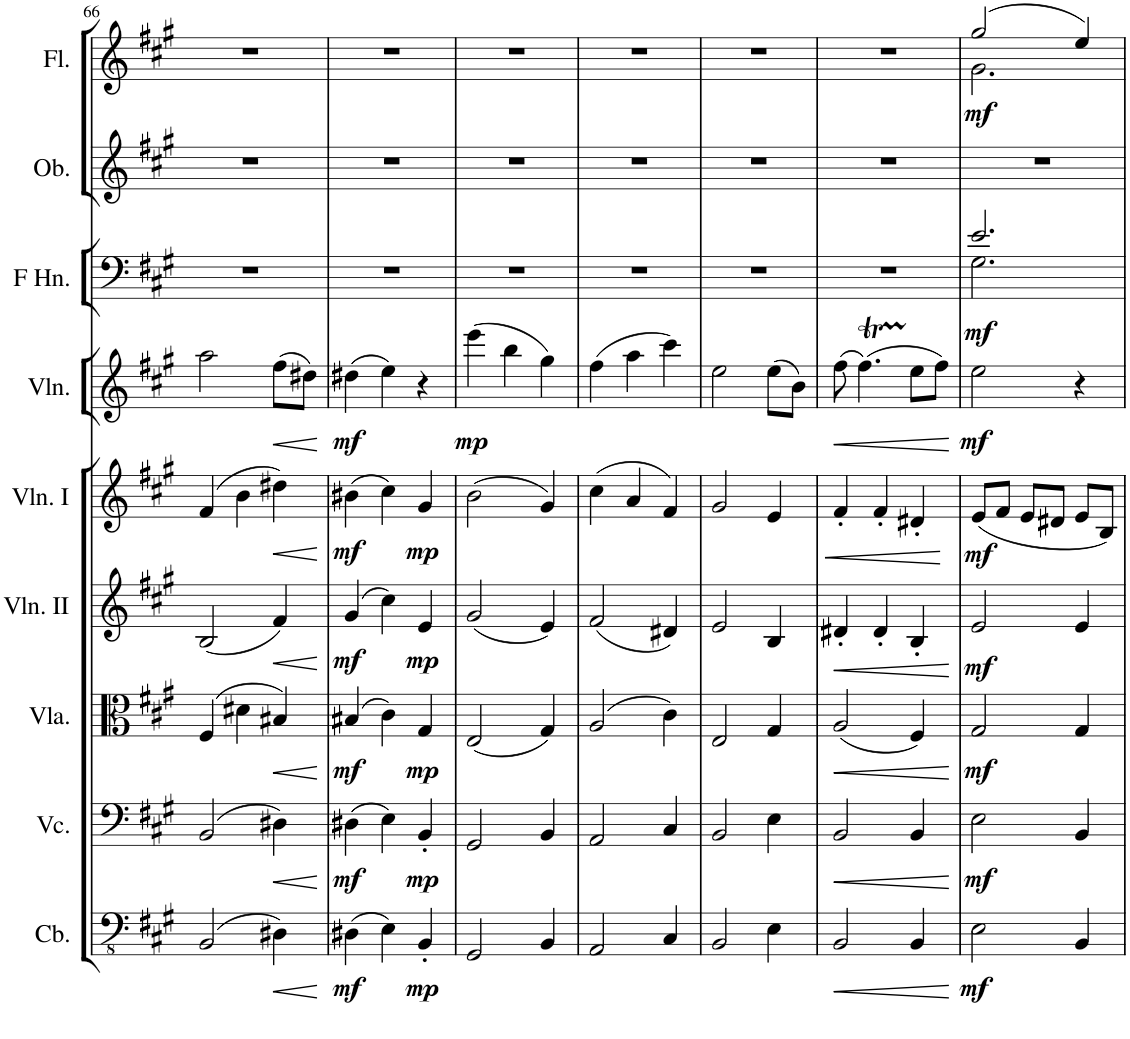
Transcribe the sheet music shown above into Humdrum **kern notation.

**kern	**dynam	**kern	**dynam	**kern	**dynam	**kern	**dynam	**kern	**dynam	**kern	**dynam	**kern	**dynam	**kern	**kern	**dynam
*part9	*part9	*part8	*part8	*part7	*part7	*part6	*part6	*part5	*part5	*part4	*part4	*part3	*part3	*part2	*part1	*part1
*staff9	*staff9	*staff8	*staff8	*staff7	*staff7	*staff6	*staff6	*staff5	*staff5	*staff4	*staff4	*staff3	*staff3	*staff2	*staff1	*staff1
*I"Contrabasses	*	*I"Violoncellos	*	*I"Violas	*	*I"Violins II	*	*I"Violins I	*	*I"Violin	*	*I"Horns in F	*	*I"Oboes	*I"Flutes	*
*I'Cb.	*	*I'Vc.	*	*I'Vla.	*	*I'Vln. II	*	*I'Vln. I	*	*I'Vln.	*	*	*	*I'Ob.	*I'Fl.	*
!!LO:PB:g=z
*clefFv4	*	*clefF4	*	*clefC3	*	*clefG2	*	*clefG2	*	*clefG2	*	*clefF4	*	*clefG2	*clefG2	*
*	*	*	*	*	*	*	*	*	*	*	*	*ITrd4c7	*	*	*	*
*k[f#c#g#]	*	*k[f#c#g#]	*	*k[f#c#g#]	*	*k[f#c#g#]	*	*k[f#c#g#]	*	*k[f#c#g#]	*	*k[f#c#g#]	*	*k[f#c#g#]	*k[f#c#g#]	*
*M3/4	*	*M3/4	*	*M3/4	*	*M3/4	*	*M3/4	*	*M3/4	*	*M3/4	*	*M3/4	*M3/4	*
=66	=66	=66	=66	=66	=66	=66	=66	=66	=66	=66	=66	=66	=66	=66	=66	=66
(2BBB/	.	(2BB/	.	(4F#/	.	(2B/	.	(4f#/	.	2aa\	.	2.r	.	2.r	2.r	.
.	.	.	.	4d#X\	.	.	.	4b\	.	.	.	.	.	.	.	.
!	!LO:HP:b	!	!LO:HP:b	!	!LO:HP:b	!	!LO:HP:b	!	!LO:HP:b	!	!LO:HP:b	!	!	!	!	!
4DD#X\)	<	4D#X\)	<	4B#X/)	<	4f#/)	<	4dd#X\)	<	(8ff#\L	<	.	.	.	.	.
.	.	.	.	.	.	.	.	.	.	8dd#X\J)	.	.	.	.	.	.
.	[	.	[	.	[	.	[	.	[	.	[	.	.	.	.	.
=67	=67	=67	=67	=67	=67	=67	=67	=67	=67	=67	=67	=67	=67	=67	=67	=67
!	!LO:DY:b	!	!LO:DY:b	!	!LO:DY:b	!	!LO:DY:b	!	!LO:DY:b	!	!LO:DY:b	!	!	!	!	!
(4DD#X\	mf	(4D#X\	mf	(4B#X/	mf	(4g#/	mf	(4b#X\	mf	(4dd#X\	mf	2.r	.	2.r	2.r	.
4EE\)	.	4E\)	.	4c#\)	.	4cc#\)	.	4cc#\)	.	4ee\)	.	.	.	.	.	.
!	!LO:DY:b	!	!LO:DY:b	!	!LO:DY:b	!	!LO:DY:b	!	!LO:DY:b	!	!	!	!	!	!	!
4BBB'/	mp	4BB'/	mp	4G#/	mp	4e/	mp	4g#/	mp	4r	.	.	.	.	.	.
=68	=68	=68	=68	=68	=68	=68	=68	=68	=68	=68	=68	=68	=68	=68	=68	=68
!	!	!	!	!	!	!	!	!	!	!	!LO:DY:b	!	!	!	!	!
2GGG#/	.	2GG#/	.	(2E/	.	(2g#/	.	(2b\	.	(4eee\	mp	2.r	.	2.r	2.r	.
.	.	.	.	.	.	.	.	.	.	4bb\	.	.	.	.	.	.
4BBB/	.	4BB/	.	4G#/)	.	4e/)	.	4g#/)	.	4gg#\)	.	.	.	.	.	.
=69	=69	=69	=69	=69	=69	=69	=69	=69	=69	=69	=69	=69	=69	=69	=69	=69
2AAA/	.	2AA/	.	(2A/	.	(2f#/	.	(4cc#\	.	(4ff#\	.	2.r	.	2.r	2.r	.
.	.	.	.	.	.	.	.	4a/	.	4aa\	.	.	.	.	.	.
4CC#/	.	4C#/	.	4c#\)	.	4d#X/)	.	4f#/)	.	4ccc#\)	.	.	.	.	.	.
=70	=70	=70	=70	=70	=70	=70	=70	=70	=70	=70	=70	=70	=70	=70	=70	=70
2BBB/	.	2BB/	.	2E/	.	2e/	.	2g#/	.	2ee\	.	2.r	.	2.r	2.r	.
4EE\	.	4E\	.	4G#/	.	4B/	.	4e/	.	(8ee\L	.	.	.	.	.	.
.	.	.	.	.	.	.	.	.	.	8b\J)	.	.	.	.	.	.
=71	=71	=71	=71	=71	=71	=71	=71	=71	=71	=71	=71	=71	=71	=71	=71	=71
!	!LO:HP:b	!	!LO:HP:b	!	!LO:HP:b	!	!LO:HP:b	!	!LO:HP:b	!	!LO:HP:b	!	!	!	!	!
2BBB/	<	2BB/	<	(2A/	<	4d#X'/	<	4f#'/	<	(8ff#\	<	2.r	.	2.r	2.r	.
.	.	.	.	.	.	.	.	.	.	(4.ff#T\)	.	.	.	.	.	.
.	.	.	.	.	.	4d#'/	.	4f#'/	.	.	.	.	.	.	.	.
4BBB/	.	4BB/	.	4F#/)	.	4B'/	.	4d#X'/	.	8ee\L	.	.	.	.	.	.
.	.	.	.	.	.	.	.	.	.	8ff#\J)	.	.	.	.	.	.
.	[	.	[	.	[	.	[	.	[	.	[	.	.	.	.	.
=72	=72	=72	=72	=72	=72	=72	=72	=72	=72	=72	=72	=72	=72	=72	=72	=72
*	*	*	*	*	*	*	*	*	*	*	*	*^	*	*	*^	*
!	!LO:DY:b	!	!LO:DY:b	!	!LO:DY:b	!	!LO:DY:b	!	!LO:DY:b	!	!LO:DY:b	!	!	!LO:DY:b	!	!	!	!LO:DY:b
2EE\	mf	2E\	mf	2G#/	mf	2e/	mf	(8e/L	mf	2ee\	mf	2.e/	2.G#\	mf	2.r	(2gg#/	2.g#\	mf
.	.	.	.	.	.	.	.	8f#/J	.	.	.	.	.	.	.	.	.	.
.	.	.	.	.	.	.	.	8e/L	.	.	.	.	.	.	.	.	.	.
.	.	.	.	.	.	.	.	8d#X/J	.	.	.	.	.	.	.	.	.	.
4BBB/	.	4BB/	.	4G#/	.	4e/	.	8e/L	.	4r	.	.	.	.	.	4ee/)	.	.
.	.	.	.	.	.	.	.	8B/J)	.	.	.	.	.	.	.	.	.	.
*	*	*	*	*	*	*	*	*	*	*	*	*v	*v	*	*	*v	*v	*
=	=	=	=	=	=	=	=	=	=	=	=	=	=	=	=	=
*-	*-	*-	*-	*-	*-	*-	*-	*-	*-	*-	*-	*-	*-	*-	*-	*-
